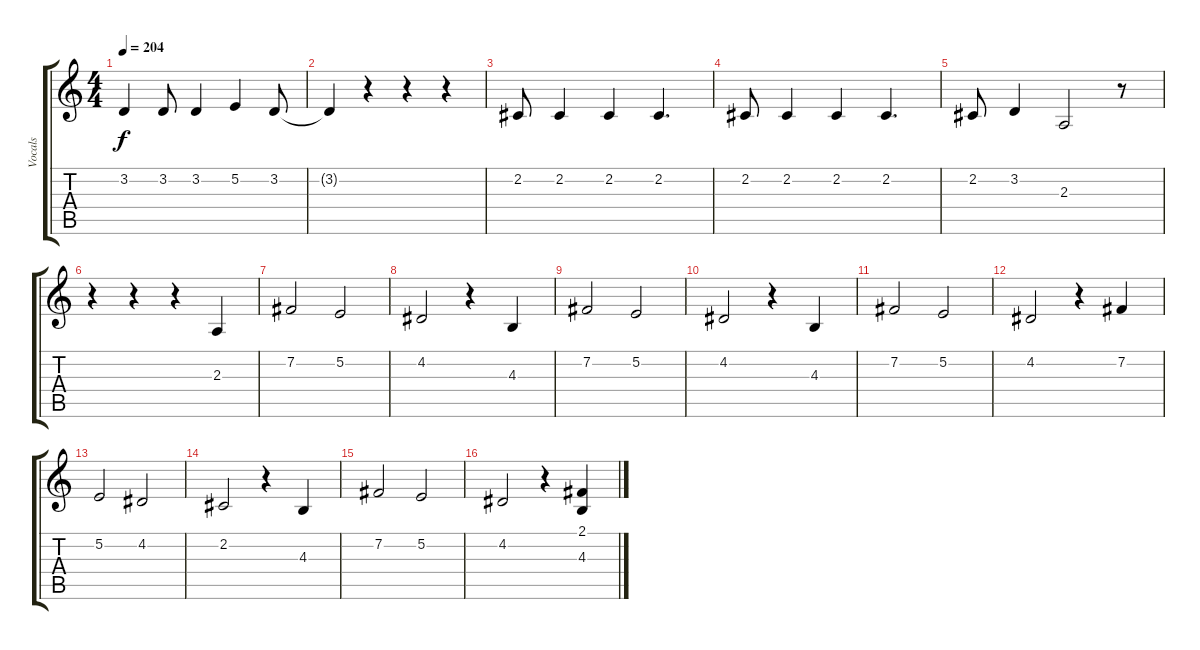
\track ("Vocals" "Vocals") {instrument bassoon}
\staff {score tabs}
\tuning (E4 B3 G3 D3 A2 E2) {hide}
\ts (4 4)
\tempo 204
\clef g2
\ks c
3.2.4{dy f} 3.2.8 3.2.4 5.2.4 3.2.8 |
3.2{t}.4 r.4 r.4 r.4 |
2.2.8 2.2.4 2.2.4 2.2.4{d} |
2.2.8 2.2.4 2.2.4 2.2.4{d} |
2.2.8 3.2.4 2.3.2 r.8 |
r.4 r.4 r.4 2.3.4 |
7.2.2 5.2.2 |
4.2.2 r.4 4.3.4 |
7.2.2 5.2.2 |
4.2.2 r.4 4.3.4 |
7.2.2 5.2.2 |
4.2.2 r.4 7.2.4 |
5.2.2 4.2.2 |
2.2.2 r.4 4.3.4 |
7.2.2 5.2.2 |
4.2.2 r.4 (2.1 4.3).4
